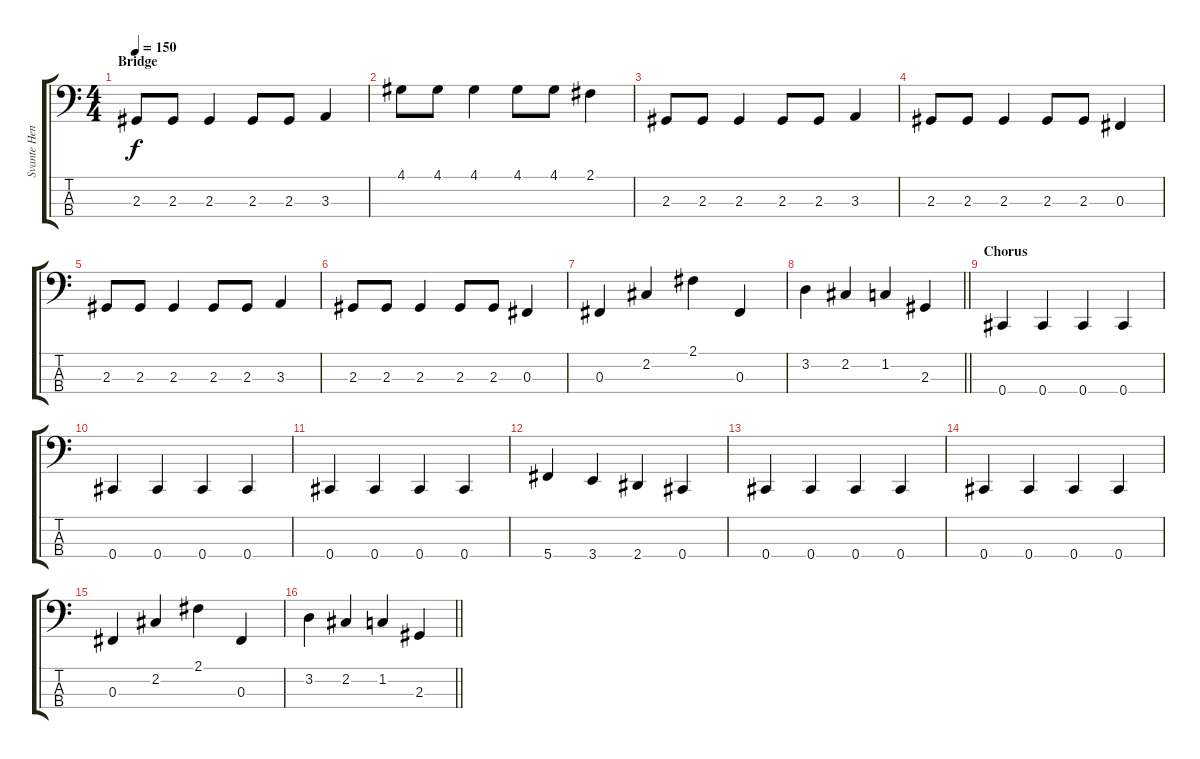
\track ("Svante Henrysson" "Svante Hen") {instrument electricbassfinger}
\staff {score tabs}
\tuning (E2 B1 Gb1 Db1) {hide}
\ts (4 4)
\section ("" "Bridge")
\tempo 150
\clef f4
\ks c
2.3.8{dy f} 2.3.8 2.3.4 2.3.8 2.3.8 3.3.4 |
4.1.8 4.1.8 4.1.4 4.1.8 4.1.8 2.1.4 |
2.3.8 2.3.8 2.3.4 2.3.8 2.3.8 3.3.4 |
2.3.8 2.3.8 2.3.4 2.3.8 2.3.8 0.3.4 |
2.3.8 2.3.8 2.3.4 2.3.8 2.3.8 3.3.4 |
2.3.8 2.3.8 2.3.4 2.3.8 2.3.8 0.3.4 |
0.3.4 2.2.4 2.1.4 0.3.4 |
\barLineRight lightlight
3.2.4 2.2.4 1.2.4 2.3.4 |
\section ("" "Chorus")
0.4.4 0.4.4 0.4.4 0.4.4 |
0.4.4 0.4.4 0.4.4 0.4.4 |
0.4.4 0.4.4 0.4.4 0.4.4 |
5.4.4 3.4.4 2.4.4 0.4.4 |
0.4.4 0.4.4 0.4.4 0.4.4 |
0.4.4 0.4.4 0.4.4 0.4.4 |
0.3.4 2.2.4 2.1.4 0.3.4 |
\barLineRight lightlight
3.2.4 2.2.4 1.2.4 2.3.4
